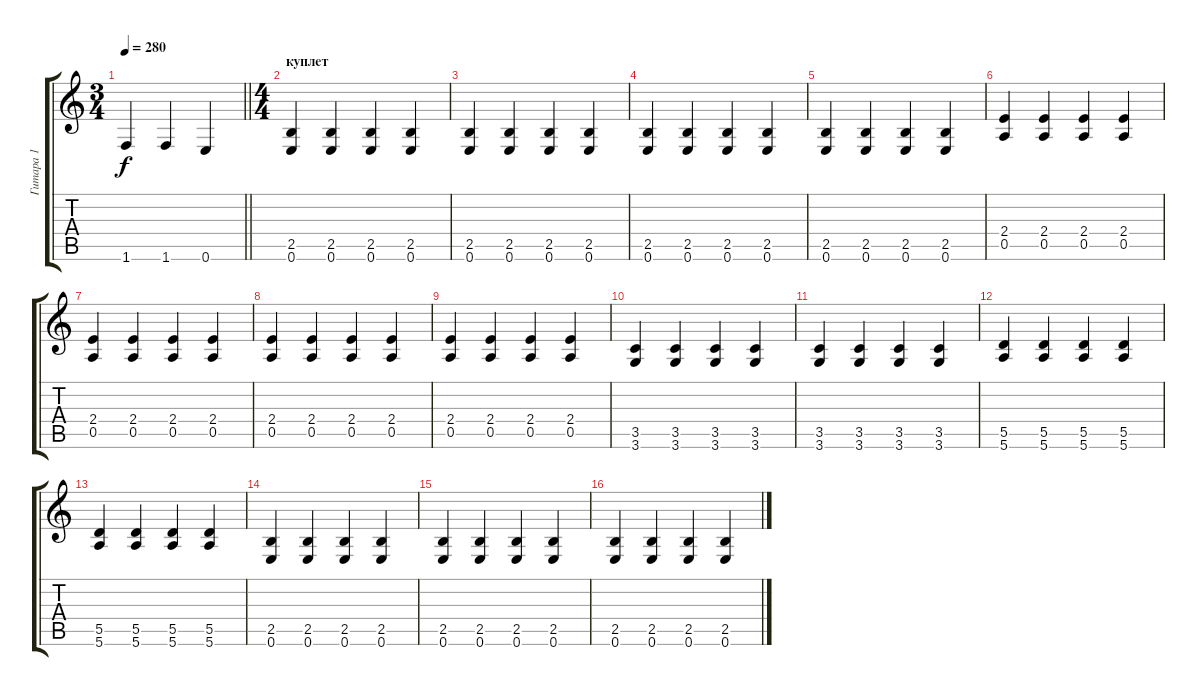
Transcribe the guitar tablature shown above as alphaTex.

\track ("Гитара 1" "Гитара 1") {instrument distortionguitar}
\staff {score tabs}
\tuning (E4 B3 G3 D3 A2 E2) {hide}
\ts (3 4)
\tempo 280
\clef g2
\barLineRight lightlight
\ks c
1.6.4{dy f} 1.6.4 0.6.4 |
\ts (4 4)
\section ("" "куплет")
(2.5 0.6).4 (2.5 0.6).4 (2.5 0.6).4 (2.5 0.6).4 |
(2.5 0.6).4 (2.5 0.6).4 (2.5 0.6).4 (2.5 0.6).4 |
(2.5 0.6).4 (2.5 0.6).4 (2.5 0.6).4 (2.5 0.6).4 |
(2.5 0.6).4 (2.5 0.6).4 (2.5 0.6).4 (2.5 0.6).4 |
(2.4 0.5).4 (2.4 0.5).4 (2.4 0.5).4 (2.4 0.5).4 |
(2.4 0.5).4 (2.4 0.5).4 (2.4 0.5).4 (2.4 0.5).4 |
(2.4 0.5).4 (2.4 0.5).4 (2.4 0.5).4 (2.4 0.5).4 |
(2.4 0.5).4 (2.4 0.5).4 (2.4 0.5).4 (2.4 0.5).4 |
(3.5 3.6).4 (3.5 3.6).4 (3.5 3.6).4 (3.5 3.6).4 |
(3.5 3.6).4 (3.5 3.6).4 (3.5 3.6).4 (3.5 3.6).4 |
(5.5 5.6).4 (5.5 5.6).4 (5.5 5.6).4 (5.5 5.6).4 |
(5.5 5.6).4 (5.5 5.6).4 (5.5 5.6).4 (5.5 5.6).4 |
(2.5 0.6).4 (2.5 0.6).4 (2.5 0.6).4 (2.5 0.6).4 |
(2.5 0.6).4 (2.5 0.6).4 (2.5 0.6).4 (2.5 0.6).4 |
(2.5 0.6).4 (2.5 0.6).4 (2.5 0.6).4 (2.5 0.6).4
